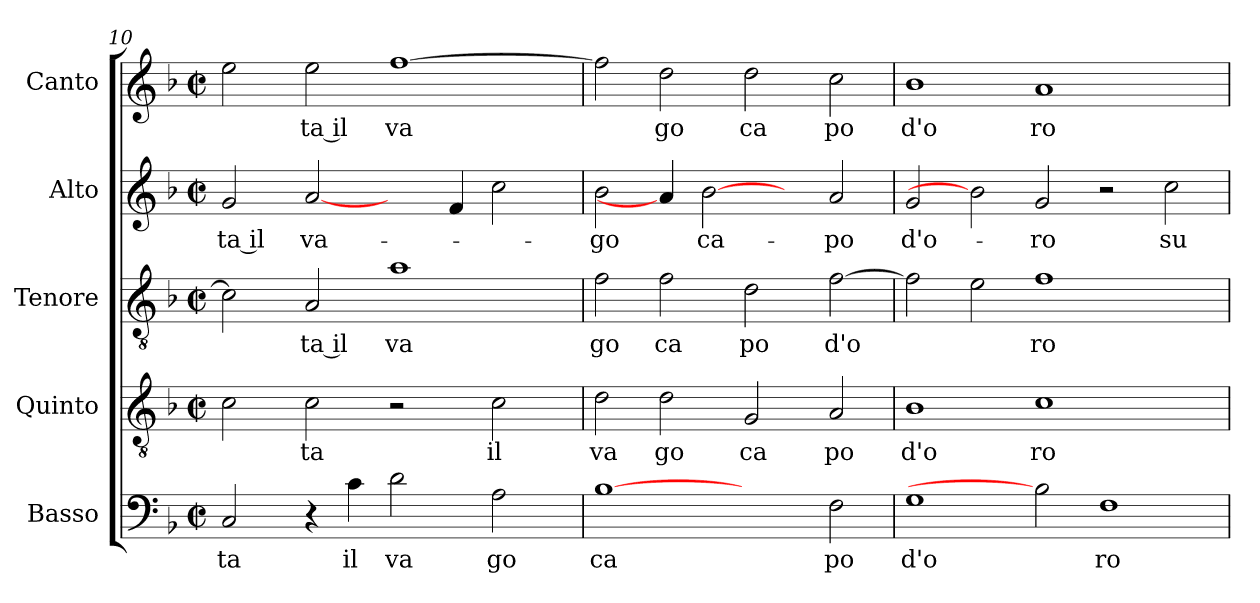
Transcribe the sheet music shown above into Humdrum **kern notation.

**kern	**text	**kern	**text	**kern	**text	**kern	**text	**kern	**text
*part5	*part5	*part4	*part4	*part3	*part3	*part2	*part2	*part1	*part1
*staff5	*staff5	*staff4	*staff4	*staff3	*staff3	*staff2	*staff2	*staff1	*staff1
*I"Basso	*	*I"Quinto	*	*I"Tenore	*	*I"Alto	*	*I"Canto	*
!!LO:LB:g=z
*clefF4	*	*clefGv2	*	*clefGv2	*	*clefG2	*	*clefG2	*
*k[b-]	*	*k[b-]	*	*k[b-]	*	*k[b-]	*	*k[b-]	*
*F:	*	*F:	*	*F:	*	*F:	*	*F:	*
*M2/2	*	*M2/2	*	*M2/2	*	*M2/2	*	*M2/2	*
*met(c|)	*	*met(c|)	*	*met(c|)	*	*met(c|)	*	*met(c|)	*
=10	=10	=10	=10	=10	=10	=10	=10	=10	=10
!	!LO:LY:b:cj	!	!	!	!	!	!LO:LY:b:rj	!	!
*	*	*^	*	*^	*	*	*	*^	*
2C/	ta	2c\	16ryy	.	2c\]	64ryy	.	2g/	-ta il	2ee\	64ryy	.
.	.	.	.	.	.	1ryy	.	.	.	.	1ryy	.
.	.	.	1ryy	.	.	.	.	.	.	.	.	.
!	!	!	!	!LO:LY:b:cj	!	!	!LO:LY:b:rj	!	!LO:LY:b:cj	!	!	!LO:LY:b:rj
4r	.	2c\	.	-ta	2A/	.	ta il	[2a/	va-	2ee\	.	-ta il
!	!LO:LY:b:cj	!	!	!	!	!	!	!	!	!	!	!
4c\	il	.	.	.	.	.	.	.	.	.	.	.
!	!LO:LY:b:cj	!	!	!	!	!	!LO:LY:b:cj	!	!	!	!	!LO:LY:b:cj
2d\	va	2r	.	.	1a	.	va	4ryy	.	[>1ff	.	va
.	.	.	.	.	.	2ryy	.	.	.	.	2ryy	.
.	.	.	2...ryy	.	.	.	.	.	.	.	.	.
.	.	.	.	.	.	.	.	4f/	.	.	.	.
!	!LO:LY:b:cj	!	!	!LO:LY:b:cj	!	!	!	!	!	!	!	!
2A\	go	2c\	.	il	.	.	.	2cc\	.	.	.	.
.	.	.	.	.	.	4ryy	.	.	.	.	4ryy	.
.	.	.	.	.	.	8...ryy	.	.	.	.	8...ryy	.
=11	=11	=11	=11	=11	=11	=11	=11	=11	=11	=11	=11	=11
!	!LO:LY:b:cj	!	!	!LO:LY:b:cj	!	!	!LO:LY:b:cj	!	!LO:LY:b:cj	!	!	!
*	*	*v	*v	*	*	*	*	*	*	*v	*v	*
*	*	*	*	*v	*v	*	*	*	*	*
[1B-	ca	2d\	va	2f\	go	2b-\	-go	2ff\]	.
!	!	!	!LO:LY:b:cj	!	!LO:LY:b:cj	!	!	!	!LO:LY:b:cj
.	.	2d\	go	2f\	ca	4a/]	.	2dd\	go
!	!	!	!	!	!	!	!LO:LY:b:cj	!	!
.	.	.	.	.	.	[2b-	ca-	.	.
!	!	!	!LO:LY:b:cj	!	!LO:LY:b:cj	!	!	!	!LO:LY:b:cj
2ryy	.	2G/	ca	2d\	po	.	.	2dd\	ca
.	.	.	.	.	.	4ryy	.	.	.
!	!LO:LY:b:cj	!	!LO:LY:b:cj	!	!LO:LY:b	!	!LO:LY:b:cj	!	!LO:LY:b:cj
2F\	po	2A/	po	[>2f\	d'o	2a/	-po	2cc\	po
=12	=12	=12	=12	=12	=12	=12	=12	=12	=12
!	!LO:LY:b:cj	!	!LO:LY:b:cj	!	!	!	!LO:LY:b:cj	!	!LO:LY:b:cj
1G	d'o	1B-	d'o	2f\]	.	2g/	d'o-	1b-	d'o
.	.	.	.	2e\	.	2b-]	.	.	.
!	!	!	!LO:LY:b:cj	!	!LO:LY:b:cj	!	!LO:LY:b:cj	!	!LO:LY:b:cj
2B-]	.	1c	ro	1f	ro	2g/	-ro	1a	ro
!	!LO:LY:b:cj	!	!	!	!	!	!	!	!
1F	ro	.	.	.	.	2r	.	.	.
!	!	!	!	!	!	!	!LO:LY:b:cj	!	!
.	.	2ryy	.	2ryy	.	2cc\	su	2ryy	.
=	=	=	=	=	=	=	=	=	=
*-	*-	*-	*-	*-	*-	*-	*-	*-	*-
